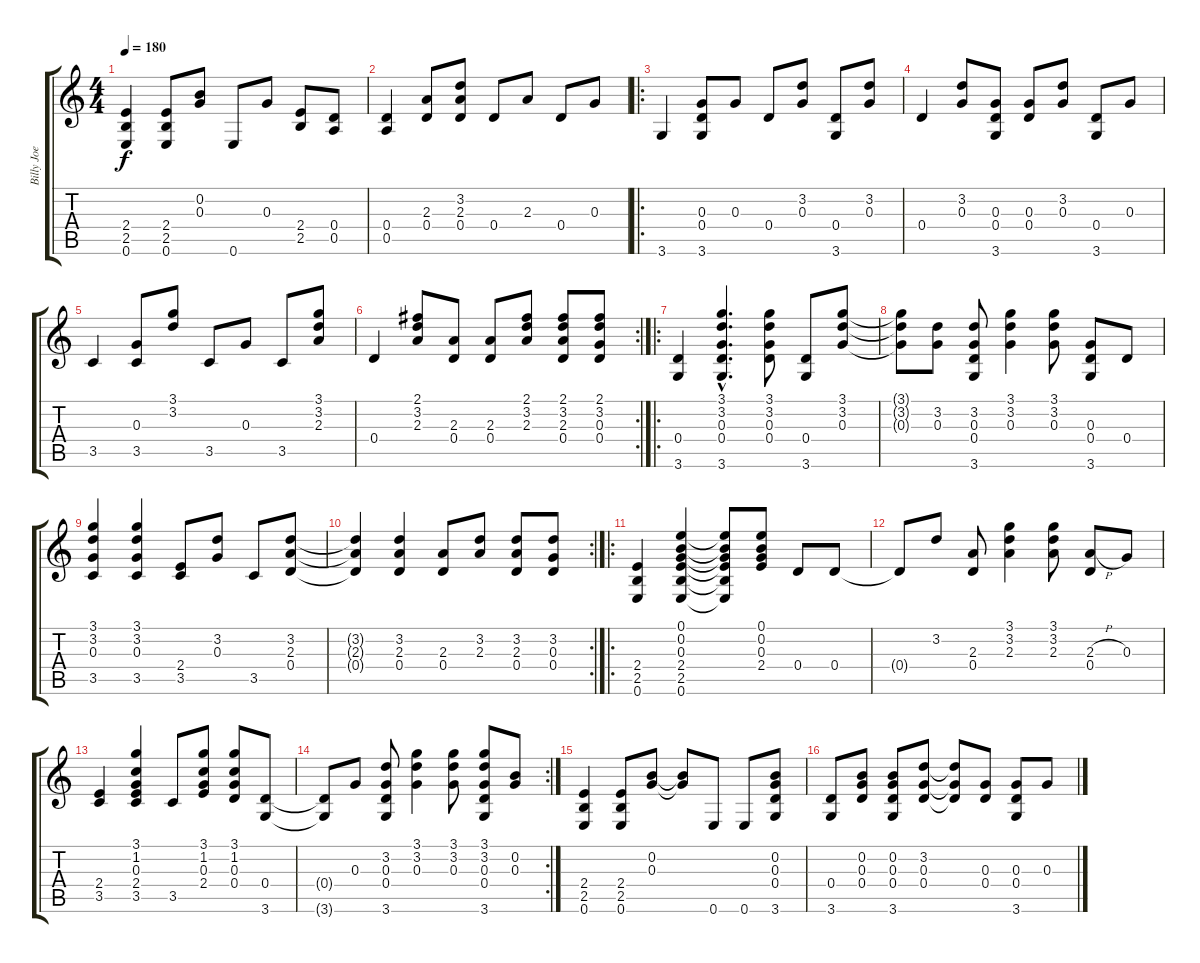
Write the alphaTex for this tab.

\track ("Billy Joe" "Billy Joe") {instrument acousticguitarsteel}
\staff {score tabs}
\tuning (E4 B3 G3 D3 A2 E2) {hide}
\ts (4 4)
\tempo 180
\clef g2
\ks c
(2.4 2.5 0.6).4{dy f} (2.4 2.5 0.6).8 (0.2 0.3).8 0.6.8 0.3.8 (2.4 2.5).8 (0.4 0.5).8 |
(0.4 0.5).4 (2.3 0.4).8 (3.2 2.3 0.4).8 0.4.8 2.3.8 0.4.8 0.3.8 |
\ro
3.6.4 (0.3 0.4 3.6).8 0.3.8 0.4.8 (3.2 0.3).8 (0.4 3.6).8 (3.2 0.3).8 |
0.4.4 (3.2 0.3).8 (0.3 0.4 3.6).8 (0.3 0.4).8 (3.2 0.3).8 (0.4 3.6).8 0.3.8 |
3.5.4 (0.3 3.5).8 (3.1 3.2).8 3.5.8 0.3.8 3.5.8 (3.1 3.2 2.3).8 |
\rc 2
0.4.4 (2.1 3.2 2.3).8 (2.3 0.4).8 (2.3 0.4).8 (2.1 3.2 2.3).8 (2.1 3.2 2.3 0.4).8 (2.1 3.2 0.3 0.4).8 |
\ro
(0.4 3.6).4 (3.1{hac} 3.2{hac} 0.3{hac} 0.4{hac} 3.6{hac}).4{d} (3.1 3.2 0.3 0.4).8 (0.4 3.6).8 (3.1 3.2 0.3).8 |
(3.1{t} 3.2{t} 0.3{t}).8 (3.2 0.3).8 (3.2 0.3 0.4 3.6).8 (3.1 3.2 0.3).4 (3.1 3.2 0.3).8 (0.3 0.4 3.6).8 0.4.8 |
(3.1 3.2 0.3 3.5).4 (3.1 3.2 0.3 3.5).4 (2.4 3.5).8 (3.2 0.3).8 3.5.8 (3.2 2.3 0.4).8 |
\rc 2
(3.2{t} 2.3{t} 0.4{t}).4 (3.2 2.3 0.4).4 (2.3 0.4).8 (3.2 2.3).8 (3.2 2.3 0.4).8 (3.2 0.3 0.4).8 |
\ro
(2.4 2.5 0.6).4 (0.1 0.2 0.3 2.4 2.5 0.6).4 (0.1{t} 0.2{t} 0.3{t} 2.4{t} 2.5{t} 0.6{t}).8 (0.1 0.2 0.3 2.4).8 0.4.8 0.4.8 |
0.4{t}.8 3.2.8 (2.3 0.4).8 (3.1 3.2 2.3).4 (3.1 3.2 2.3).8 (2.3{h} 0.4).8 0.3.8 |
(2.4 3.5).4 (3.1 1.2 0.3 2.4 3.5).4 3.5.8 (3.1 1.2 0.3 2.4).8 (3.1 1.2 0.3 0.4).8 (0.4 3.6).8 |
\rc 2
(0.4{t} 3.6{t}).8 0.3.8 (3.2 0.3 0.4 3.6).8 (3.1 3.2 0.3).4 (3.1 3.2 0.3).8 (3.1 3.2 0.3 0.4 3.6).8 (0.2 0.3).8 |
(2.4 2.5 0.6).4 (2.4 2.5 0.6).8 (0.2 0.3).8 (0.2{t} 0.3{t}).8 0.6.8 0.6.8 (0.2 0.3 0.4 3.6).8 |
(0.4 3.6).8 (0.2 0.3 0.4).8 (0.2 0.3 0.4 3.6).8 (3.2 0.3 0.4).8 (3.2{t} 0.3{t} 0.4{t}).8 (0.3 0.4).8 (0.3 0.4 3.6).8 0.3.8
